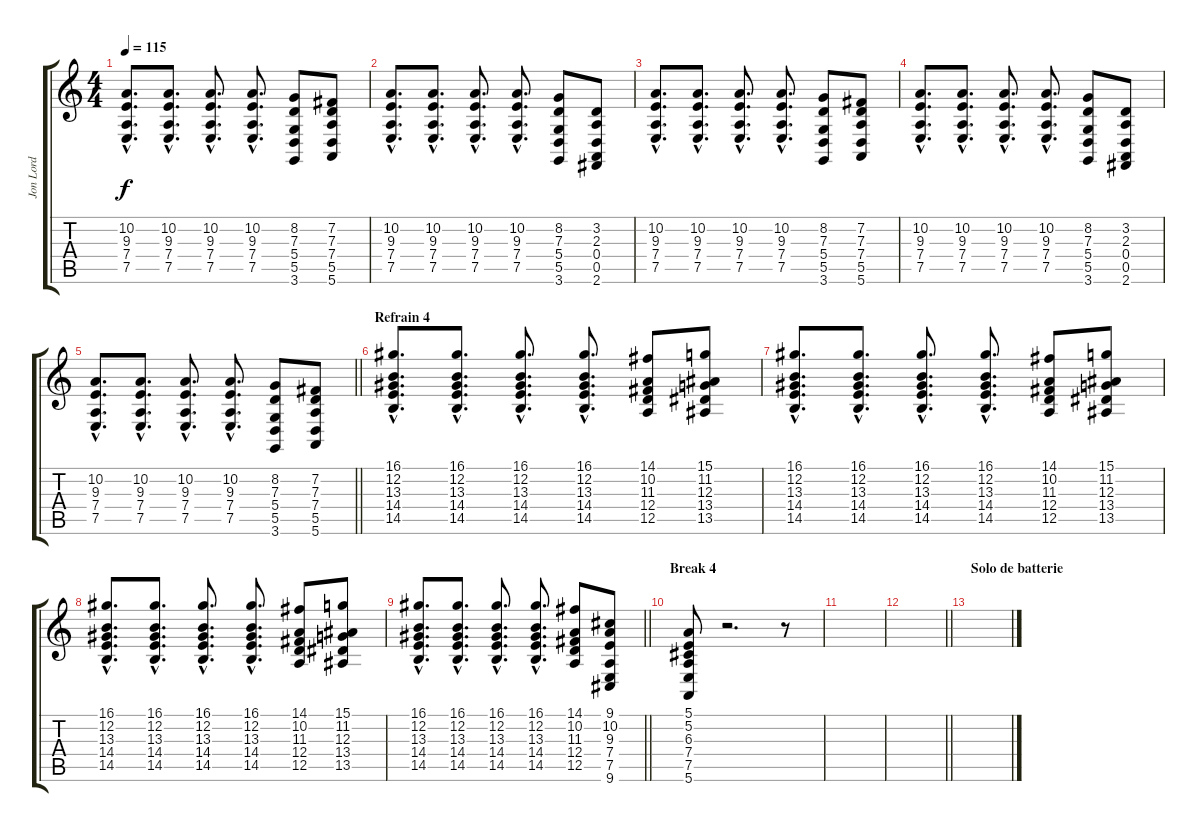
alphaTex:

\track ("Jon Lord" "Jon Lord") {instrument drawbarorgan}
\staff {score tabs}
\tuning (E4 B3 G3 D3 A2 E2) {hide}
\ts (4 4)
\tempo 115
\clef g2
\ks c
(10.2{hac} 9.3{hac} 7.4{hac} 7.5{hac}).8{d dy f} (10.2{hac} 9.3{hac} 7.4{hac} 7.5{hac}).8{d} (10.2{hac} 9.3{hac} 7.4{hac} 7.5{hac}).8{d} (10.2{hac} 9.3{hac} 7.4{hac} 7.5{hac}).8{d} (8.2 7.3 5.4 5.5 3.6).8 (7.2 7.3 7.4 5.5 5.6).8 |
(10.2{hac} 9.3{hac} 7.4{hac} 7.5{hac}).8{d} (10.2{hac} 9.3{hac} 7.4{hac} 7.5{hac}).8{d} (10.2{hac} 9.3{hac} 7.4{hac} 7.5{hac}).8{d} (10.2{hac} 9.3{hac} 7.4{hac} 7.5{hac}).8{d} (8.2 7.3 5.4 5.5 3.6).8 (3.2 2.3 0.4 0.5 2.6).8 |
(10.2{hac} 9.3{hac} 7.4{hac} 7.5{hac}).8{d} (10.2{hac} 9.3{hac} 7.4{hac} 7.5{hac}).8{d} (10.2{hac} 9.3{hac} 7.4{hac} 7.5{hac}).8{d} (10.2{hac} 9.3{hac} 7.4{hac} 7.5{hac}).8{d} (8.2 7.3 5.4 5.5 3.6).8 (7.2 7.3 7.4 5.5 5.6).8 |
(10.2{hac} 9.3{hac} 7.4{hac} 7.5{hac}).8{d} (10.2{hac} 9.3{hac} 7.4{hac} 7.5{hac}).8{d} (10.2{hac} 9.3{hac} 7.4{hac} 7.5{hac}).8{d} (10.2{hac} 9.3{hac} 7.4{hac} 7.5{hac}).8{d} (8.2 7.3 5.4 5.5 3.6).8 (3.2 2.3 0.4 0.5 2.6).8 |
\barLineRight lightlight
(10.2{hac} 9.3{hac} 7.4{hac} 7.5{hac}).8{d} (10.2{hac} 9.3{hac} 7.4{hac} 7.5{hac}).8{d} (10.2{hac} 9.3{hac} 7.4{hac} 7.5{hac}).8{d} (10.2{hac} 9.3{hac} 7.4{hac} 7.5{hac}).8{d} (8.2 7.3 5.4 5.5 3.6).8 (7.2 7.3 7.4 5.5 5.6).8 |
\section ("" "Refrain 4")
(16.1{hac} 12.2{hac} 13.3{hac} 14.4{hac} 14.5{hac}).8{d} (16.1{hac} 12.2{hac} 13.3{hac} 14.4{hac} 14.5{hac}).8{d} (16.1{hac} 12.2{hac} 13.3{hac} 14.4{hac} 14.5{hac}).8{d} (16.1{hac} 12.2{hac} 13.3{hac} 14.4{hac} 14.5{hac}).8{d} (14.1 10.2 11.3 12.4 12.5).8 (15.1 11.2 12.3 13.4 13.5).8 |
(16.1{hac} 12.2{hac} 13.3{hac} 14.4{hac} 14.5{hac}).8{d} (16.1{hac} 12.2{hac} 13.3{hac} 14.4{hac} 14.5{hac}).8{d} (16.1{hac} 12.2{hac} 13.3{hac} 14.4{hac} 14.5{hac}).8{d} (16.1{hac} 12.2{hac} 13.3{hac} 14.4{hac} 14.5{hac}).8{d} (14.1 10.2 11.3 12.4 12.5).8 (15.1 11.2 12.3 13.4 13.5).8 |
(16.1{hac} 12.2{hac} 13.3{hac} 14.4{hac} 14.5{hac}).8{d} (16.1{hac} 12.2{hac} 13.3{hac} 14.4{hac} 14.5{hac}).8{d} (16.1{hac} 12.2{hac} 13.3{hac} 14.4{hac} 14.5{hac}).8{d} (16.1{hac} 12.2{hac} 13.3{hac} 14.4{hac} 14.5{hac}).8{d} (14.1 10.2 11.3 12.4 12.5).8 (15.1 11.2 12.3 13.4 13.5).8 |
\barLineRight lightlight
(16.1{hac} 12.2{hac} 13.3{hac} 14.4{hac} 14.5{hac}).8{d} (16.1{hac} 12.2{hac} 13.3{hac} 14.4{hac} 14.5{hac}).8{d} (16.1{hac} 12.2{hac} 13.3{hac} 14.4{hac} 14.5{hac}).8{d} (16.1{hac} 12.2{hac} 13.3{hac} 14.4{hac} 14.5{hac}).8{d} (14.1 10.2 11.3 12.4 12.5).8 (9.1 10.2 9.3 7.4 7.5 9.6).8 |
\section ("" "Break 4")
(5.1 5.2 6.3 7.4 7.5 5.6).8 r.2{d} r.8 |
|
\barLineRight lightlight
|
\section ("" "Solo de batterie")
